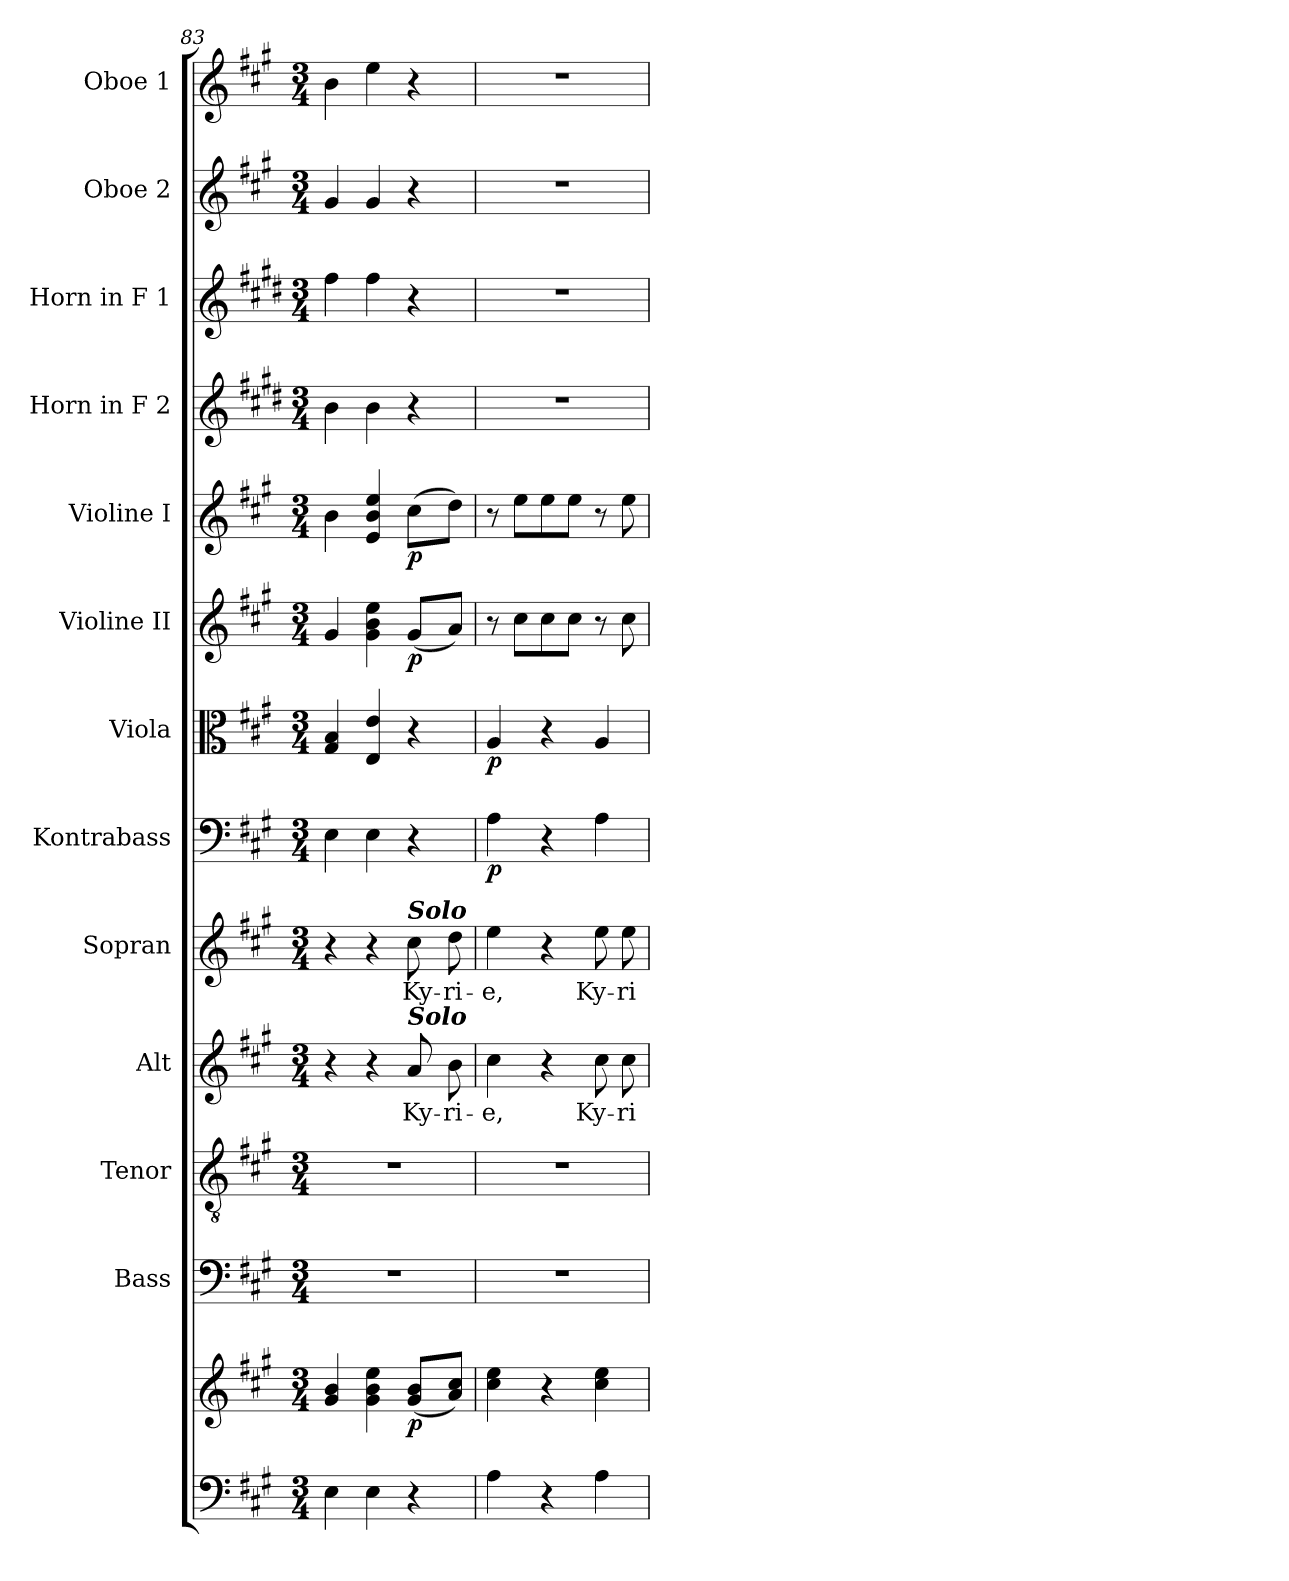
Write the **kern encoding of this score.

**kern	**kern	**dynam	**kern	**kern	**kern	**text	**kern	**text	**kern	**dynam	**kern	**dynam	**kern	**dynam	**kern	**dynam	**kern	**kern	**kern	**kern
*part13	*part13	*part13	*part12	*part11	*part10	*part10	*part9	*part9	*part8	*part8	*part7	*part7	*part6	*part6	*part5	*part5	*part4	*part3	*part2	*part1
*staff14	*staff13	*staff13/14	*staff12	*staff11	*staff10	*staff10	*staff9	*staff9	*staff8	*staff8	*staff7	*staff7	*staff6	*staff6	*staff5	*staff5	*staff4	*staff3	*staff2	*staff1
*	*	*	*I"Bass	*I"Tenor	*I"Alt	*	*I"Sopran	*	*I"Kontrabass	*	*I"Viola	*	*I"Violine II	*	*I"Violine I	*	*I"Horn in F 2	*I"Horn in F 1	*I"Oboe 2	*I"Oboe 1
*	*	*	*I'B.	*I'T.	*I'A.	*	*I'S.	*	*I'Kb.	*	*I'Vla.	*	*I'Vl. II	*	*I'Vl. I	*	*	*	*I'Ob.. 2	*I'Ob. 1
*clefF4	*clefG2	*	*clefF4	*clefGv2	*clefG2	*	*clefG2	*	*clefF4	*	*clefC3	*	*clefG2	*	*clefG2	*	*clefG2	*clefG2	*clefG2	*clefG2
*	*	*	*	*	*	*	*	*	*ITrd7c12	*	*	*	*	*	*	*	*ITrd4c7	*ITrd4c7	*	*
*k[f#c#g#]	*k[f#c#g#]	*	*k[f#c#g#]	*k[f#c#g#]	*k[f#c#g#]	*	*k[f#c#g#]	*	*k[f#c#g#]	*	*k[f#c#g#]	*	*k[f#c#g#]	*	*k[f#c#g#]	*	*k[f#c#g#]	*k[f#c#g#]	*k[f#c#g#]	*k[f#c#g#]
*A:	*A:	*	*A:	*A:	*A:	*	*A:	*	*A:	*	*A:	*	*A:	*	*A:	*	*A:	*A:	*A:	*A:
*M3/4	*M3/4	*	*M3/4	*M3/4	*M3/4	*	*M3/4	*	*M3/4	*	*M3/4	*	*M3/4	*	*M3/4	*	*M3/4	*M3/4	*M3/4	*M3/4
=83	=83	=83	=83	=83	=83	=83	=83	=83	=83	=83	=83	=83	=83	=83	=83	=83	=83	=83	=83	=83
4E\	4g#/ 4b/	.	2.r	2.r	4r	.	4r	.	4EE\	.	4G#/ 4B/	.	4g#/	.	4b\	.	4e\	4b\	4g#/	4b\
4E\	4g#\ 4b\ 4ee\	.	.	.	4r	.	4r	.	4EE\	.	4E/ 4e/	.	4g#\ 4b\ 4ee\	.	4e/ 4b/ 4ee/	.	4e\	4b\	4g#/	4ee\
!	!	!	!	!	!	!	!LO:TX:a:Bi:t=Solo	!	!	!	!	!	!	!	!	!	!	!	!	!
!	!	!	!	!	!LO:TX:a:Bi:t=Solo	!	!	!	!	!	!	!	!	!	!	!	!	!	!	!
!	!	!LO:DY:b	!	!	!	!LO:LY:b	!	!LO:LY:b	!	!	!	!	!	!LO:DY:b	!	!LO:DY:b	!	!	!	!
4r	(<8g#/ 8b/L	p	.	.	8a/	Ky-	8cc#\	Ky-	4r	.	4r	.	(<8g#/L	p	(>8cc#\L	p	4r	4r	4r	4r
!	!	!	!	!	!	!LO:LY:b	!	!LO:LY:b	!	!	!	!	!	!	!	!	!	!	!	!
.	8a/ 8cc#/J)	.	.	.	8b\	-ri-	8dd\	-ri-	.	.	.	.	8a/J)	.	8dd\J)	.	.	.	.	.
!!LO:PB:g=z
=84	=84	=84	=84	=84	=84	=84	=84	=84	=84	=84	=84	=84	=84	=84	=84	=84	=84	=84	=84	=84
!	!	!	!	!	!	!LO:LY:b	!	!LO:LY:b	!	!LO:DY:b	!	!LO:DY:b	!	!	!	!	!	!	!	!
4A\	4cc#\ 4ee\	.	2.r	2.r	4cc#\	-e,	4ee\	-e,	4AA\	p	4A/	p	8r	.	8r	.	2.r	2.r	2.r	2.r
.	.	.	.	.	.	.	.	.	.	.	.	.	8cc#\L	.	8ee\L	.	.	.	.	.
4r	4r	.	.	.	4r	.	4r	.	4r	.	4r	.	8cc#\	.	8ee\	.	.	.	.	.
.	.	.	.	.	.	.	.	.	.	.	.	.	8cc#\J	.	8ee\J	.	.	.	.	.
!	!	!	!	!	!	!LO:LY:b	!	!LO:LY:b	!	!	!	!	!	!	!	!	!	!	!	!
4A\	4cc#\ 4ee\	.	.	.	8cc#\	Ky-	8ee\	Ky-	4AA\	.	4A/	.	8r	.	8r	.	.	.	.	.
!	!	!	!	!	!	!LO:LY:b	!	!LO:LY:b	!	!	!	!	!	!	!	!	!	!	!	!
.	.	.	.	.	8cc#\	-ri-	8ee\	-ri-	.	.	.	.	8cc#\	.	8ee\	.	.	.	.	.
=	=	=	=	=	=	=	=	=	=	=	=	=	=	=	=	=	=	=	=	=
*-	*-	*-	*-	*-	*-	*-	*-	*-	*-	*-	*-	*-	*-	*-	*-	*-	*-	*-	*-	*-
